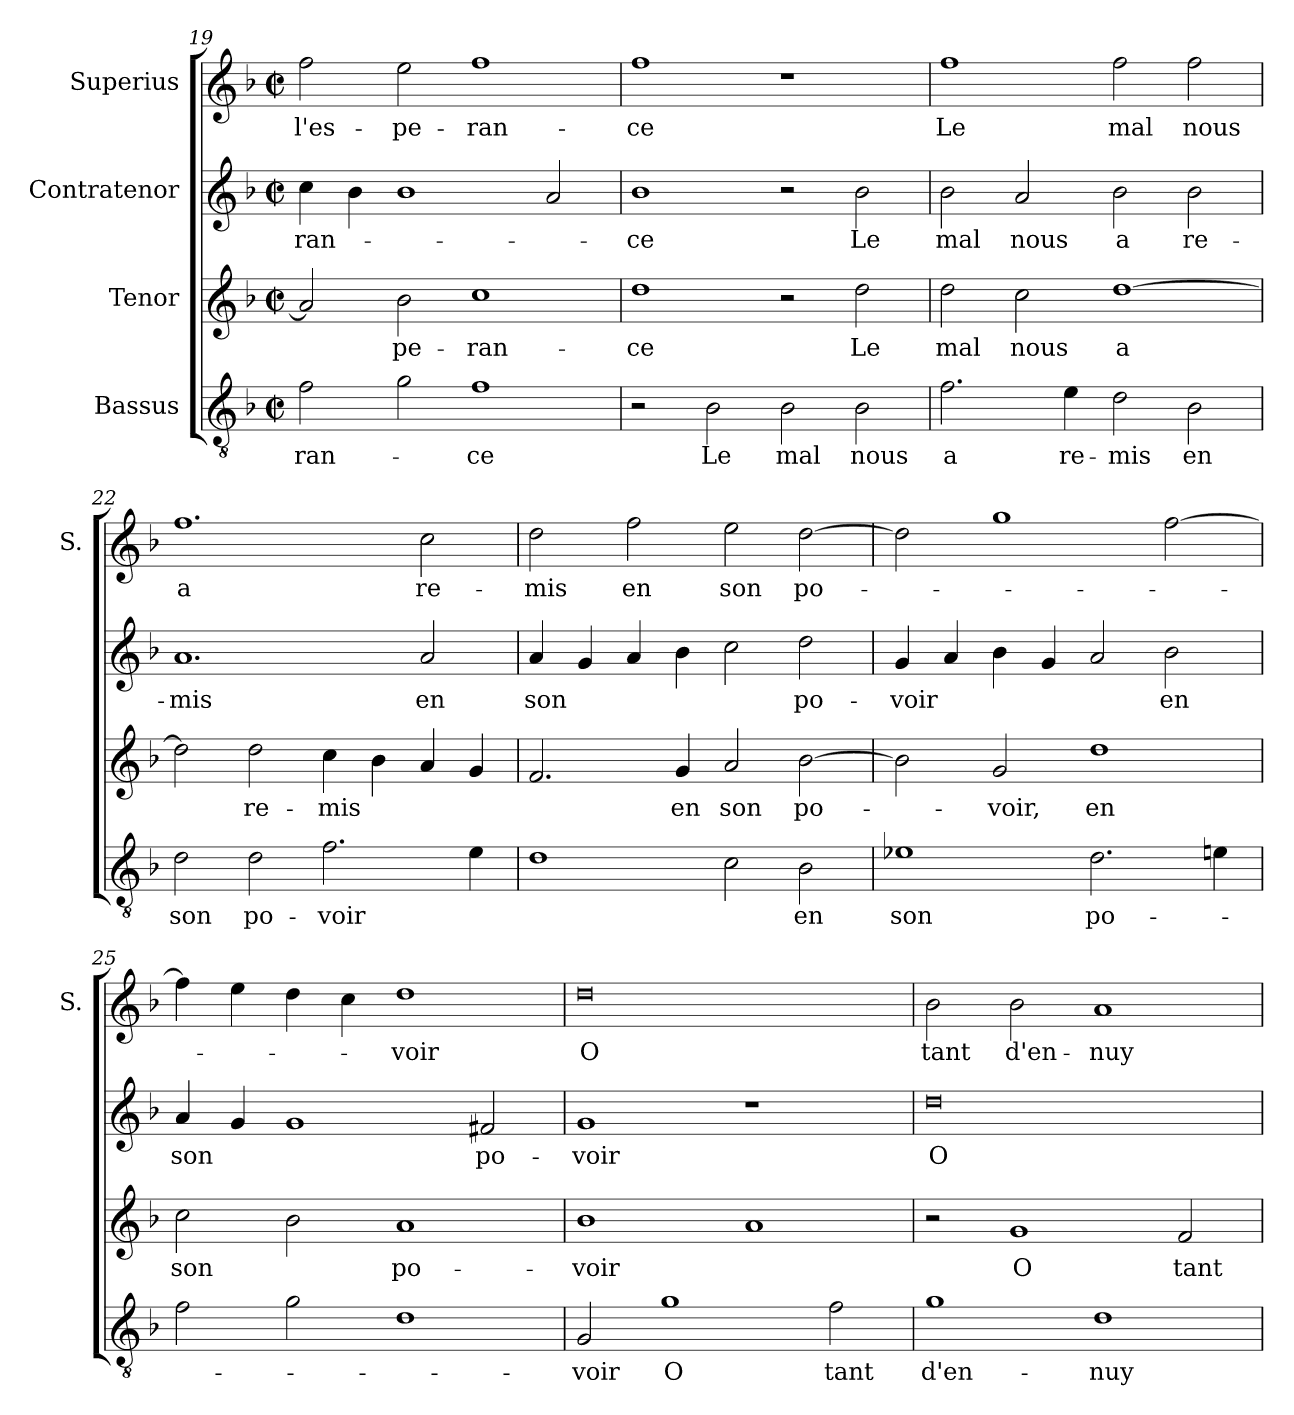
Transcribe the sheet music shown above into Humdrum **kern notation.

**kern	**text	**kern	**text	**kern	**text	**kern	**text
*part4	*part4	*part3	*part3	*part2	*part2	*part1	*part1
*staff4	*staff4	*staff3	*staff3	*staff2	*staff2	*staff1	*staff1
*I"Bassus	*	*I"Tenor	*	*I"Contratenor	*	*I"Superius	*
*	*	*	*	*	*	*I'S.	*
*clefGv2	*	*clefG2	*	*clefG2	*	*clefG2	*
*k[b-]	*	*k[b-]	*	*k[b-]	*	*k[b-]	*
*F:	*	*F:	*	*F:	*	*F:	*
*M2/2	*	*M2/2	*	*M2/2	*	*M2/2	*
*met(c|)	*	*met(c|)	*	*met(c|)	*	*met(c|)	*
=19	=19	=19	=19	=19	=19	=19	=19
2f\	-ran-	2a/]	.	4cc\	-ran-	2ff\	l'es-
.	.	.	.	4b-\	.	.	.
2g\	.	2b-\	-pe-	1b-\	.	2ee\	-pe-
1f\	-ce	1cc\	-ran-	.	.	1ff\	-ran-
.	.	.	.	2a/	.	.	.
=20	=20	=20	=20	=20	=20	=20	=20
2r	.	1dd\	-ce	1b-\	-ce	1ff\	-ce
2B-\	Le	.	.	.	.	.	.
2B-\	mal	2r	.	2r	.	1r	.
2B-\	nous	2dd\	Le	2b-\	Le	.	.
!!LO:LB:g=z
=21	=21	=21	=21	=21	=21	=21	=21
2.f\	a	2dd\	mal	2b-\	mal	1ff\	Le
.	.	2cc\	nous	2a/	nous	.	.
4e\	re-	.	.	.	.	.	.
2d\	-mis	[1dd\	a	2b-\	a	2ff\	mal
2B-\	en	.	.	2b-\	re-	2ff\	nous
=22	=22	=22	=22	=22	=22	=22	=22
2d\	son	2dd\]	.	1.a/	-mis	1.ff\	a
2d\	po-	2dd\	re-	.	.	.	.
2.f\	-voir	4cc\	-mis	.	.	.	.
.	.	4b-\	.	.	.	.	.
.	.	4a/	.	2a/	en	2cc\	re-
4e\	.	4g/	.	.	.	.	.
=23	=23	=23	=23	=23	=23	=23	=23
1d\	.	2.f/	.	4a/	son	2dd\	-mis
.	.	.	.	4g/	.	.	.
.	.	.	.	4a/	.	2ff\	en
.	.	4g/	en	4b-\	.	.	.
2c\	.	2a/	son	2cc\	.	2ee\	son
2B-\	en	[2b-\	po-	2dd\	po-	[2dd\	po-
=24	=24	=24	=24	=24	=24	=24	=24
1e-X\	son	2b-\]	.	4g/	-voir	2dd\]	.
.	.	.	.	4a/	.	.	.
.	.	2g/	-voir,	4b-\	.	1gg\	.
.	.	.	.	4g/	.	.	.
2.d\	po-	1dd\	en	2a/	.	.	.
.	.	.	.	2b-\	en	[2ff\	.
4e\	.	.	.	.	.	.	.
=25	=25	=25	=25	=25	=25	=25	=25
2f\	.	2cc\	son	4a/	son	4ff\]	.
.	.	.	.	4g/	.	4ee\	.
2g\	.	2b-\	.	1g/	.	4dd\	.
.	.	.	.	.	.	4cc\	.
1d\	.	1a/	po-	.	.	1dd\	-voir
.	.	.	.	2f#X/	po-	.	.
!!LO:LB:g=z
=26	=26	=26	=26	=26	=26	=26	=26
2G/	-voir	1b-\	-voir	1g/	-voir	0dd\	O
1g\	O	.	.	.	.	.	.
.	.	1a/	.	1r	.	.	.
2f\	tant	.	.	.	.	.	.
=27	=27	=27	=27	=27	=27	=27	=27
1g\	d'en-	2r	.	0dd\	O	2b-\	tant
.	.	1g/	O	.	.	2b-\	d'en-
1d\	-nuy	.	.	.	.	1a/	-nuy
.	.	2f/	tant	.	.	.	.
=	=	=	=	=	=	=	=
*-	*-	*-	*-	*-	*-	*-	*-
